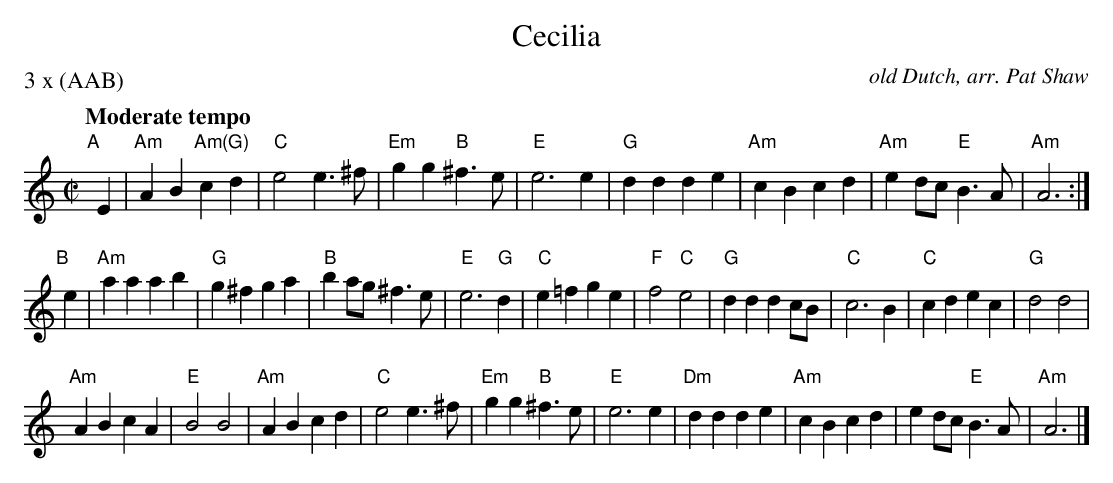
X:1
T: Cecilia
C: old Dutch, arr. Pat Shaw
P: 3 x (AAB)
Q: "Moderate tempo"
M: C|
L: 1/4
K: Am
"A"[|] E |\
"Am"AB "Am(G)"cd | "C"e2 e>^f | "Em"gg "B"^f>e | "E"e3 e |\
"G"dd de | "Am"cB cd | "Am"ed/c/ "E"B>A | "Am"A3 :|
"B"[|] e |\
"Am"aa ab | "G"g^f ga | "B"ba/g/ ^f>e | "E"e3 "G"d |\
"C"e=f ge | "F"f2 "C"e2 | "G"dd dc/B/ | "C"c3 B | "C"cd ec | "G"d2 d2 |
"Am"AB cA | "E"B2 B2 | "Am"AB cd | "C"e2 e>^f |\
"Em"gg "B"^f>e | "E"e3 e | "Dm"dd de | "Am"cB cd | ed/c/ "E"B>A | "Am"A3 |]
